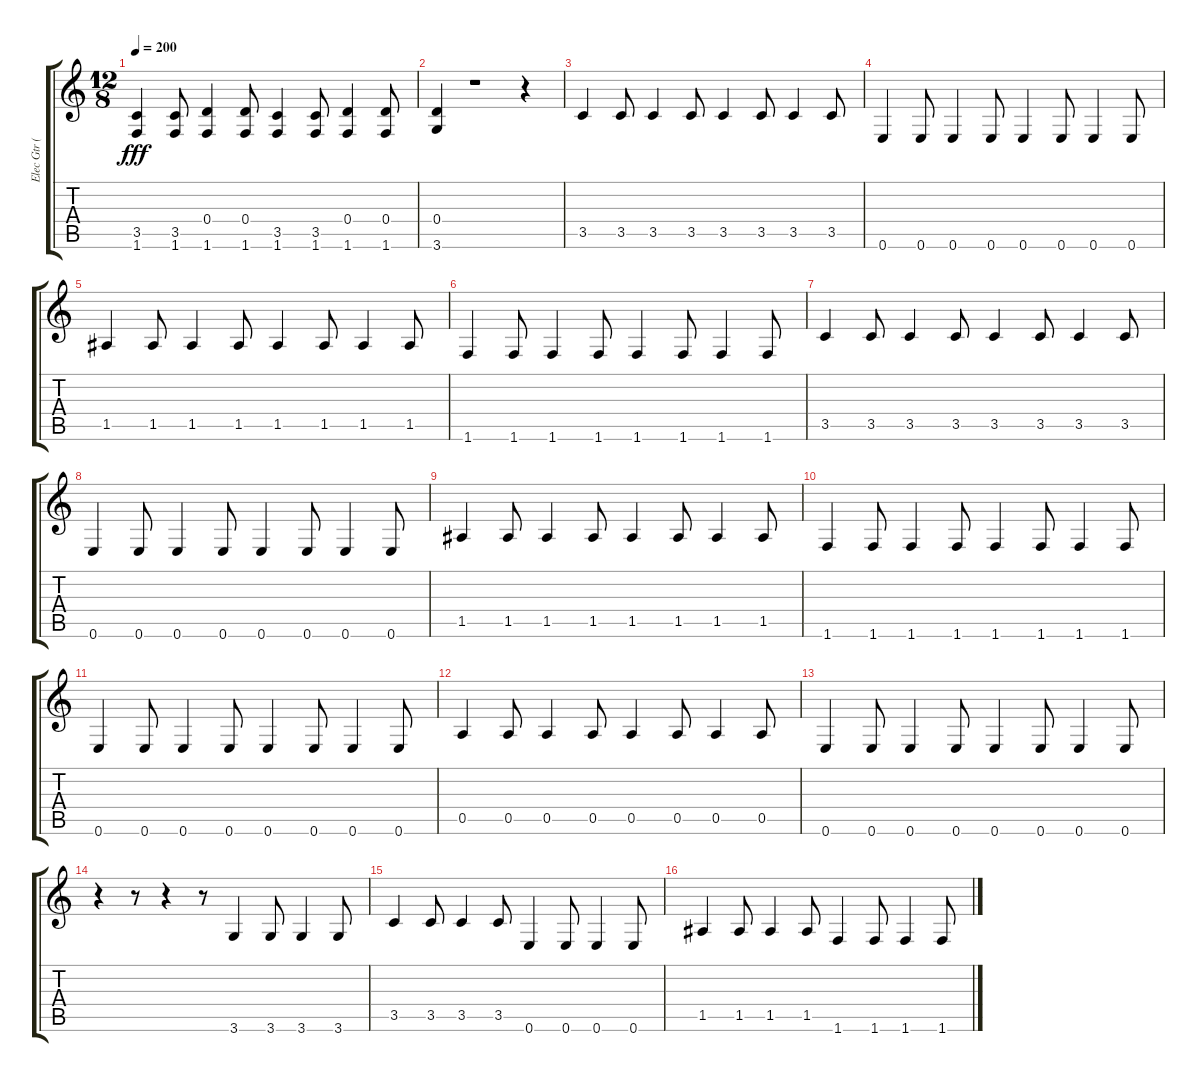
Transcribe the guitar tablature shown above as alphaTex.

\track ("Elec Gtr (muted)" "Elec Gtr (") {instrument electricguitarmuted}
\staff {score tabs}
\tuning (E4 B3 G3 D3 A2 E2) {hide}
\ts (12 8)
\tempo 200
\clef g2
\ks c
(3.5 1.6).4{dy fff} (3.5 1.6).8 (0.4 1.6).4 (0.4 1.6).8 (3.5 1.6).4 (3.5 1.6).8 (0.4 1.6).4 (0.4 1.6).8 |
(0.4 3.6).4 r.1 r.4 |
3.5.4 3.5.8 3.5.4 3.5.8 3.5.4 3.5.8 3.5.4 3.5.8 |
0.6.4 0.6.8 0.6.4 0.6.8 0.6.4 0.6.8 0.6.4 0.6.8 |
1.5.4 1.5.8 1.5.4 1.5.8 1.5.4 1.5.8 1.5.4 1.5.8 |
1.6.4 1.6.8 1.6.4 1.6.8 1.6.4 1.6.8 1.6.4 1.6.8 |
3.5.4 3.5.8 3.5.4 3.5.8 3.5.4 3.5.8 3.5.4 3.5.8 |
0.6.4 0.6.8 0.6.4 0.6.8 0.6.4 0.6.8 0.6.4 0.6.8 |
1.5.4 1.5.8 1.5.4 1.5.8 1.5.4 1.5.8 1.5.4 1.5.8 |
1.6.4 1.6.8 1.6.4 1.6.8 1.6.4 1.6.8 1.6.4 1.6.8 |
0.6.4 0.6.8 0.6.4 0.6.8 0.6.4 0.6.8 0.6.4 0.6.8 |
0.5.4 0.5.8 0.5.4 0.5.8 0.5.4 0.5.8 0.5.4 0.5.8 |
0.6.4 0.6.8 0.6.4 0.6.8 0.6.4 0.6.8 0.6.4 0.6.8 |
r.4 r.8 r.4 r.8 3.6.4 3.6.8 3.6.4 3.6.8 |
3.5.4 3.5.8 3.5.4 3.5.8 0.6.4 0.6.8 0.6.4 0.6.8 |
1.5.4 1.5.8 1.5.4 1.5.8 1.6.4 1.6.8 1.6.4 1.6.8
